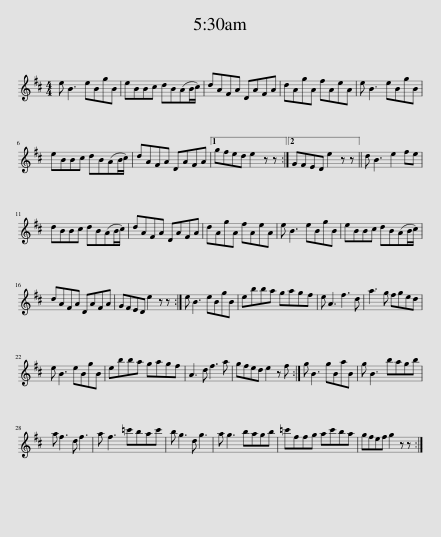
X:1
L:1/8
M:4/4
I:linebreak $
K:D
V:1 treble
V:1
 e B3 eBgB | eBBc dB(AB/c/) | dAFA DAFA | dAgA fAeA | e B3 eBgB |$ %5
 eBBc dB(AB/c/) | dAFA DAFA |1 gfed e2 z z :|2 GFED e2 z z || d B3 e2 fe |$ %10
 dBBc dB(AB/c/) | dAFA DAFA | dAgA fAeA | e B3 eBgB | eBBc dB(AB/c/) |$ %15
 dAFA DAFA | GFED e2 z z :| e B3 eBgB | ebba gagf | e A3 f3 d | %20
 a3 g fged |$ e B3 eBgB | ebba gagf | A3 d f3 a | gfed e2 z f :| %25
 g B3 gBaB | g B3 bagb |$ a f3 d f3 | a f3 =c'bac' | b g3 d g3 | %30
 a g3 bagb | =c'ffg ac'ba | gfef g2 z z :| %33
